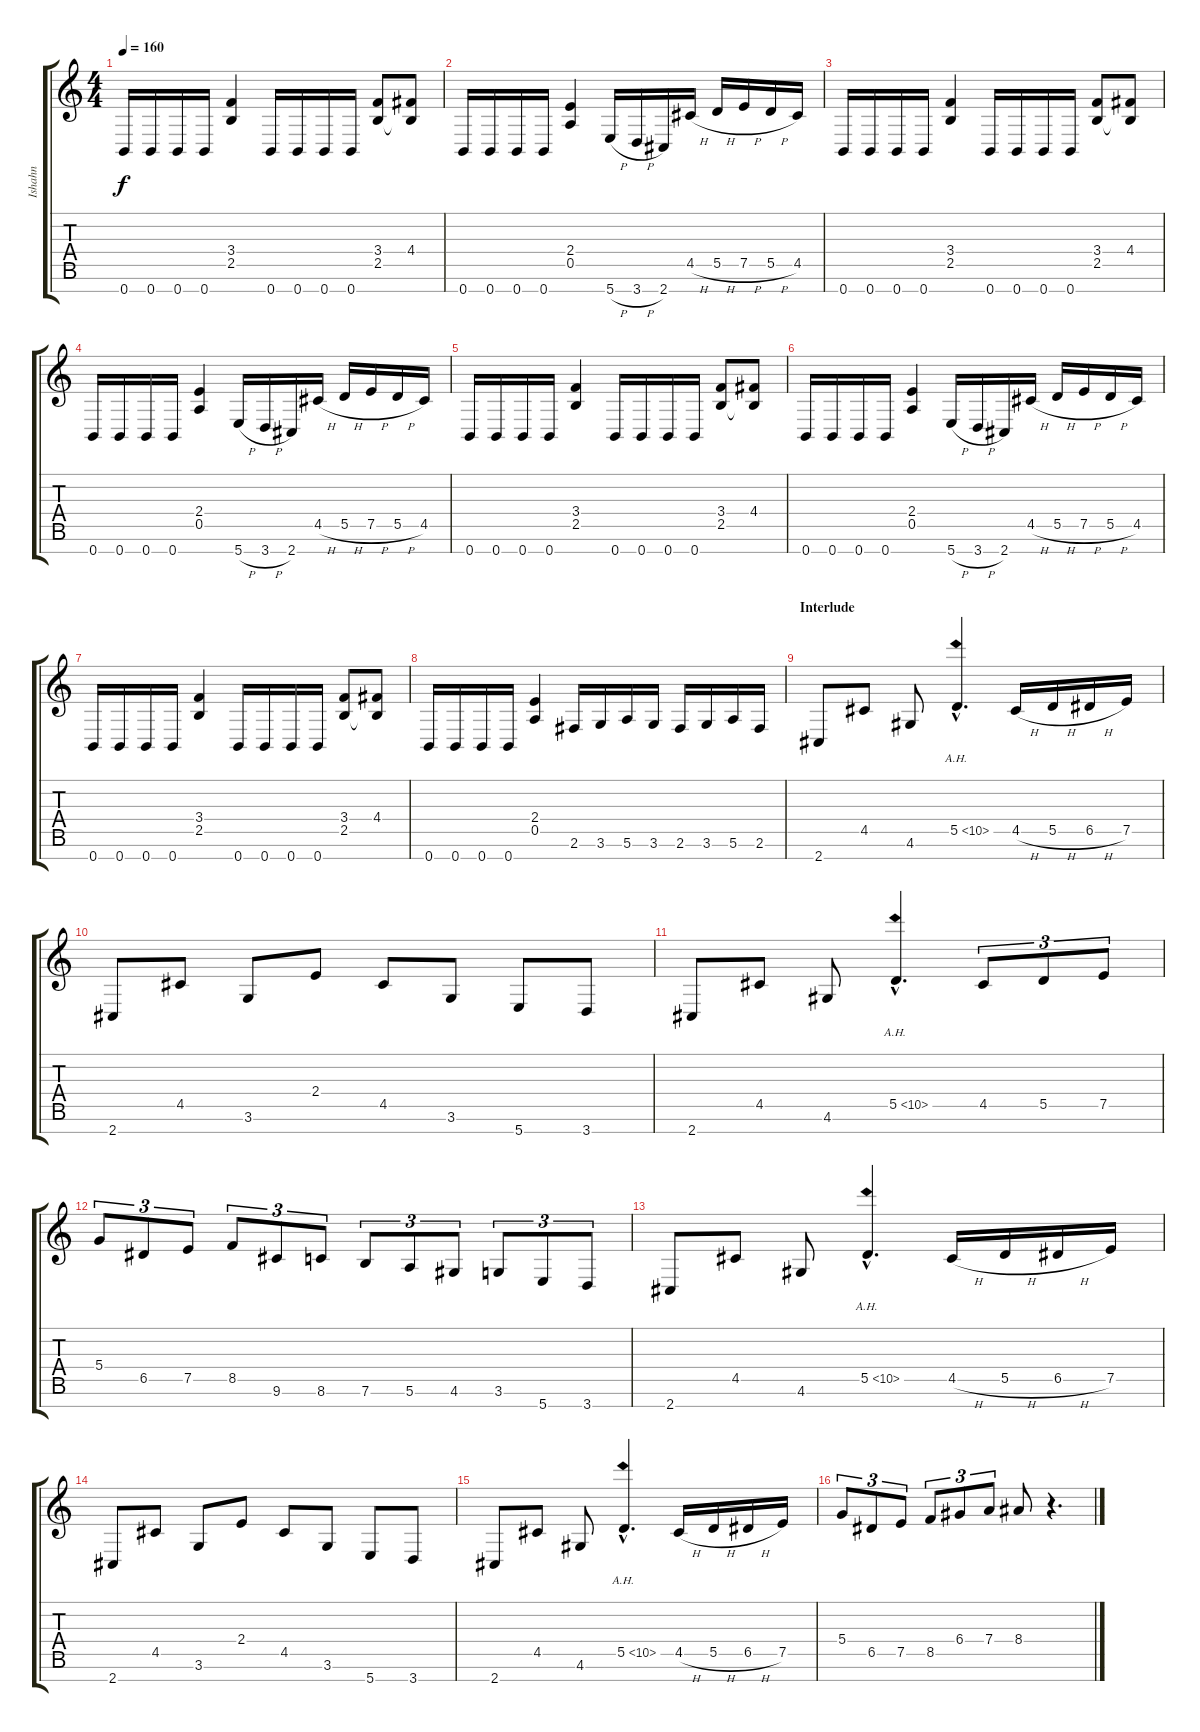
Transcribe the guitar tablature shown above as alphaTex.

\track ("Ishahn" "Ishahn") {instrument distortionguitar}
\staff {score tabs}
\tuning (E4 B3 G3 D3 A2 E2 B1) {hide}
\ts (4 4)
\tempo 160
\clef g2
\ks c
0.7.16{dy f} 0.7.16 0.7.16 0.7.16 (3.4 2.5).4 0.7.16 0.7.16 0.7.16 0.7.16 (3.4 2.5).8 (4.4 2.5{t}).8 |
0.7.16 0.7.16 0.7.16 0.7.16 (2.4 0.5).4 5.7{h}.16 3.7{h}.16 2.7.16 4.5{h}.16 5.5{h}.16 7.5{h}.16 5.5{h}.16 4.5.16 |
0.7.16 0.7.16 0.7.16 0.7.16 (3.4 2.5).4 0.7.16 0.7.16 0.7.16 0.7.16 (3.4 2.5).8 (4.4 2.5{t}).8 |
0.7.16 0.7.16 0.7.16 0.7.16 (2.4 0.5).4 5.7{h}.16 3.7{h}.16 2.7.16 4.5{h}.16 5.5{h}.16 7.5{h}.16 5.5{h}.16 4.5.16 |
0.7.16 0.7.16 0.7.16 0.7.16 (3.4 2.5).4 0.7.16 0.7.16 0.7.16 0.7.16 (3.4 2.5).8 (4.4 2.5{t}).8 |
0.7.16 0.7.16 0.7.16 0.7.16 (2.4 0.5).4 5.7{h}.16 3.7{h}.16 2.7.16 4.5{h}.16 5.5{h}.16 7.5{h}.16 5.5{h}.16 4.5.16 |
0.7.16 0.7.16 0.7.16 0.7.16 (3.4 2.5).4 0.7.16 0.7.16 0.7.16 0.7.16 (3.4 2.5).8 (4.4 2.5{t}).8 |
0.7.16 0.7.16 0.7.16 0.7.16 (2.4 0.5).4 2.6.16 3.6.16 5.6.16 3.6.16 2.6.16 3.6.16 5.6.16 2.6.16 |
\section ("" "Interlude")
2.7.8 4.5.8 4.6.8 5.5{ah 5 hac}.4{d} 4.5{h}.16 5.5{h}.16 6.5{h}.16 7.5.16 |
2.7.8 4.5.8 3.6.8 2.4.8 4.5.8 3.6.8 5.7.8 3.7.8 |
2.7.8 4.5.8 4.6.8 5.5{ah 5 hac}.4{d} 4.5.8{tu (3 2)} 5.5.8{tu (3 2)} 7.5.8{tu (3 2)} |
5.4.8{tu (3 2)} 6.5.8{tu (3 2)} 7.5.8{tu (3 2)} 8.5.8{tu (3 2)} 9.6.8{tu (3 2)} 8.6.8{tu (3 2)} 7.6.8{tu (3 2)} 5.6.8{tu (3 2)} 4.6.8{tu (3 2)} 3.6.8{tu (3 2)} 5.7.8{tu (3 2)} 3.7.8{tu (3 2)} |
2.7.8 4.5.8 4.6.8 5.5{ah 5 hac}.4{d} 4.5{h}.16 5.5{h}.16 6.5{h}.16 7.5.16 |
2.7.8 4.5.8 3.6.8 2.4.8 4.5.8 3.6.8 5.7.8 3.7.8 |
2.7.8 4.5.8 4.6.8 5.5{ah 5 hac}.4{d} 4.5{h}.16 5.5{h}.16 6.5{h}.16 7.5.16 |
5.4.8{tu (3 2)} 6.5.8{tu (3 2)} 7.5.8{tu (3 2)} 8.5.8{tu (3 2)} 6.4.8{tu (3 2)} 7.4.8{tu (3 2)} 8.4.8 r.4{d}
